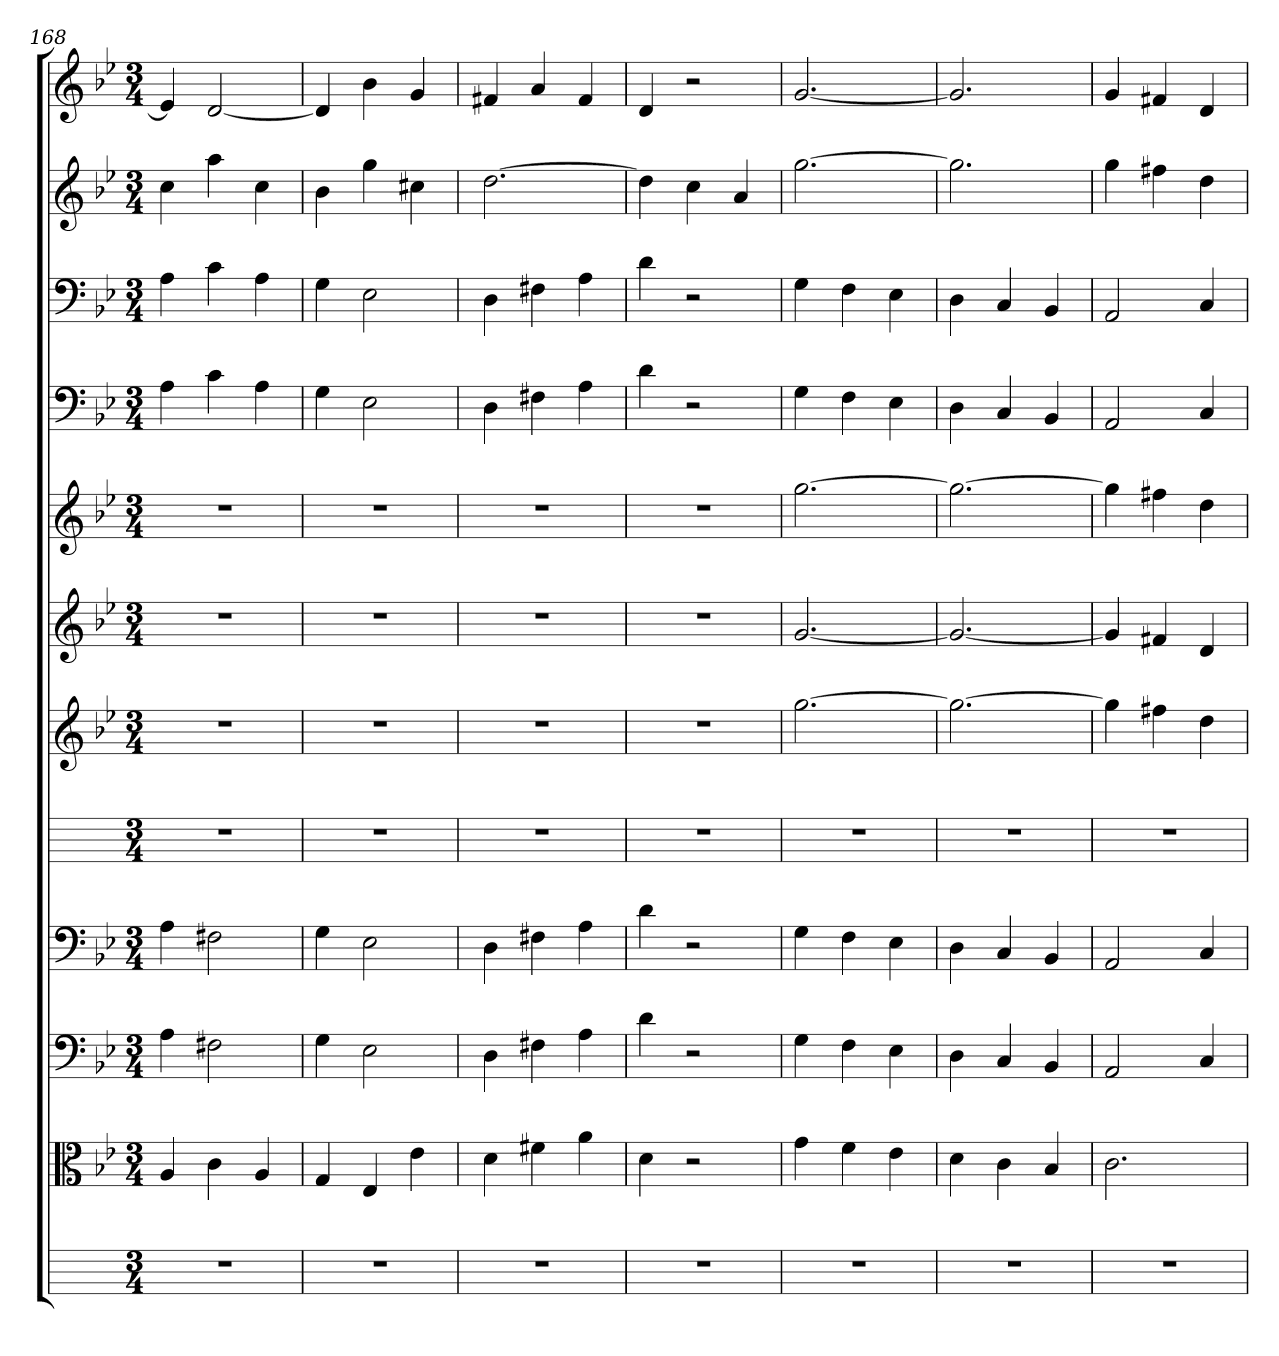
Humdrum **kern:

**kern	**kern	**kern	**kern	**kern	**kern	**kern	**kern	**kern	**kern	**kern	**kern
*part12	*part11	*part10	*part9	*part8	*part7	*part6	*part5	*part4	*part3	*part2	*part1
*staff12	*staff11	*staff10	*staff9	*staff8	*staff7	*staff6	*staff5	*staff4	*staff3	*staff2	*staff1
*	*clefC3	*clefF4	*clefF4	*	*	*	*	*clefF4	*clefF4	*	*
*k[]	*k[b-e-]	*k[b-e-]	*k[b-e-]	*k[]	*k[b-e-]	*k[b-e-]	*k[b-e-]	*k[b-e-]	*k[b-e-]	*k[b-e-]	*k[b-e-]
*M3/4	*M3/4	*M3/4	*M3/4	*M3/4	*M3/4	*M3/4	*M3/4	*M3/4	*M3/4	*M3/4	*M3/4
=168	=168	=168	=168	=168	=168	=168	=168	=168	=168	=168	=168
2.r	4A	4A	4A	2.r	2.r	2.r	2.r	4A	4A	4cc	4e-]
.	4c	2F#X	2F#X	.	.	.	.	4c	4c	4aa	[2d
.	4A	.	.	.	.	.	.	4A	4A	4cc	.
=169	=169	=169	=169	=169	=169	=169	=169	=169	=169	=169	=169
2.r	4G	4G	4G	2.r	2.r	2.r	2.r	4G	4G	4b-	4d]
.	4E-	2E-	2E-	.	.	.	.	2E-	2E-	4gg	4b-
.	4e-	.	.	.	.	.	.	.	.	4cc#X	4g
=170	=170	=170	=170	=170	=170	=170	=170	=170	=170	=170	=170
2.r	4d	4D	4D	2.r	2.r	2.r	2.r	4D	4D	[2.dd	4f#X
.	4f#X	4F#X	4F#X	.	.	.	.	4F#X	4F#X	.	4a
.	4a	4A	4A	.	.	.	.	4A	4A	.	4f#
=171	=171	=171	=171	=171	=171	=171	=171	=171	=171	=171	=171
2.r	4d	4d	4d	2.r	2.r	2.r	2.r	4d	4d	4dd]	4d
.	2r	2r	2r	.	.	.	.	2r	2r	4cc	2r
.	.	.	.	.	.	.	.	.	.	4a	.
=172	=172	=172	=172	=172	=172	=172	=172	=172	=172	=172	=172
2.r	4g	4G	4G	2.r	[2.gg	[2.g	[2.gg	4G	4G	[2.gg	[2.g
.	4f	4F	4F	.	.	.	.	4F	4F	.	.
.	4e-	4E-	4E-	.	.	.	.	4E-	4E-	.	.
=173	=173	=173	=173	=173	=173	=173	=173	=173	=173	=173	=173
2.r	4d	4D	4D	2.r	2.gg_	2.g_	2.gg_	4D	4D	2.gg]	2.g]
.	4c	4C	4C	.	.	.	.	4C	4C	.	.
.	4B-	4BB-	4BB-	.	.	.	.	4BB-	4BB-	.	.
=174	=174	=174	=174	=174	=174	=174	=174	=174	=174	=174	=174
2.r	2.c	2AA	2AA	2.r	4gg]	4g]	4gg]	2AA	2AA	4gg	4g
.	.	.	.	.	4ff#X	4f#X	4ff#X	.	.	4ff#X	4f#X
.	.	4C	4C	.	4dd	4d	4dd	4C	4C	4dd	4d
=	=	=	=	=	=	=	=	=	=	=	=
*-	*-	*-	*-	*-	*-	*-	*-	*-	*-	*-	*-
